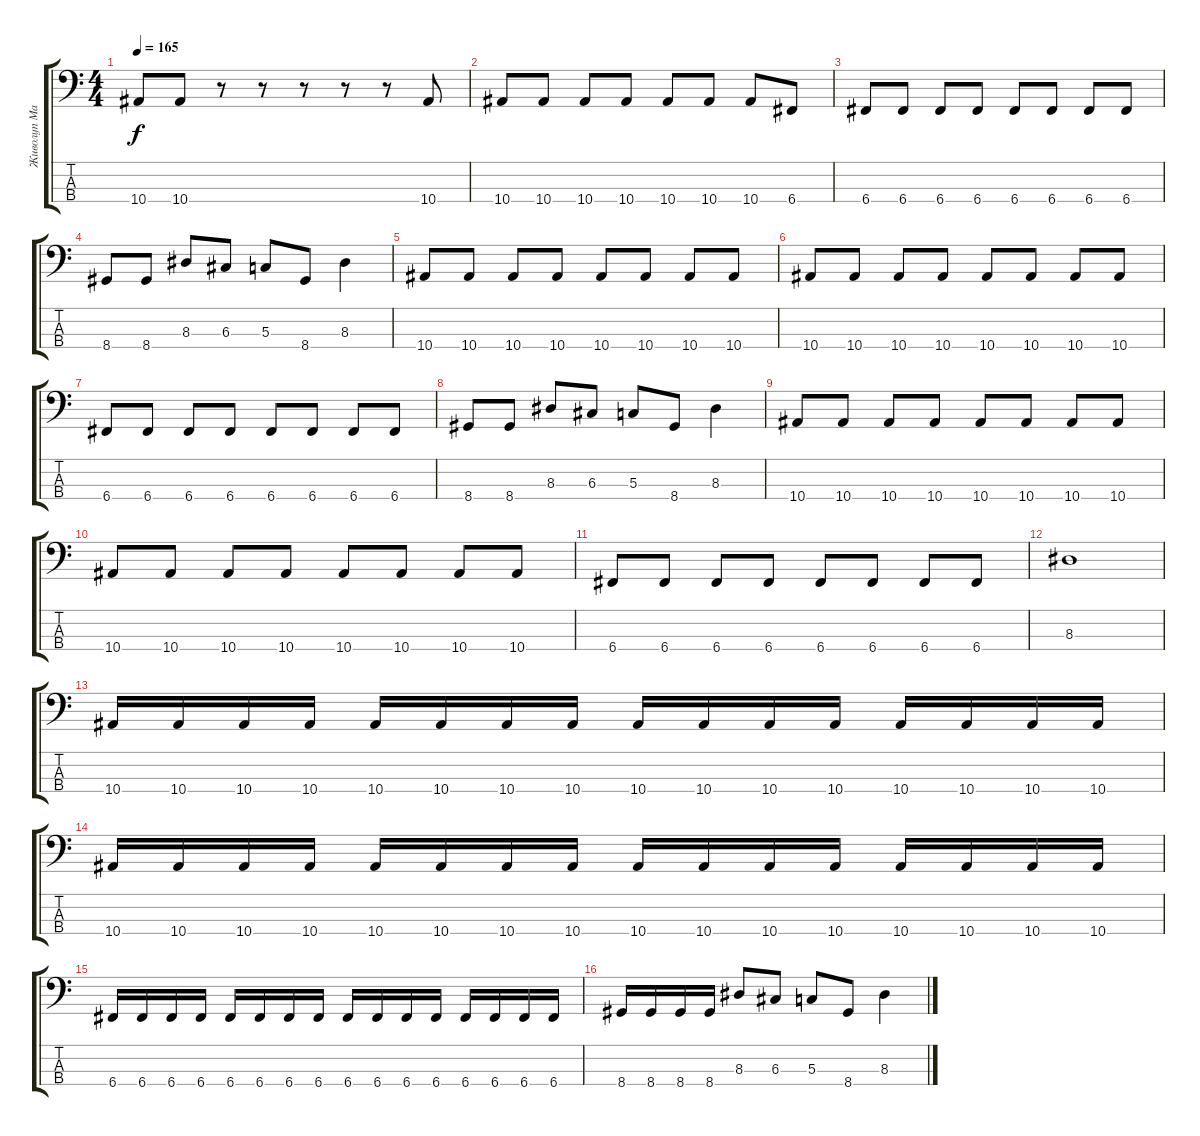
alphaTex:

\track ("Живолуп Максим" "Живолуп Ма") {instrument electricbassfinger}
\staff {score tabs}
\tuning (F2 C2 G1 C1) {hide}
\ts (4 4)
\tempo 165
\clef f4
\ks c
10.4.8{dy f} 10.4.8 r.8 r.8 r.8 r.8 r.8 10.4.8 |
10.4.8 10.4.8 10.4.8 10.4.8 10.4.8 10.4.8 10.4.8 6.4.8 |
6.4.8 6.4.8 6.4.8 6.4.8 6.4.8 6.4.8 6.4.8 6.4.8 |
8.4.8 8.4.8 8.3.8 6.3.8 5.3.8 8.4.8 8.3.4 |
10.4.8 10.4.8 10.4.8 10.4.8 10.4.8 10.4.8 10.4.8 10.4.8 |
10.4.8 10.4.8 10.4.8 10.4.8 10.4.8 10.4.8 10.4.8 10.4.8 |
6.4.8 6.4.8 6.4.8 6.4.8 6.4.8 6.4.8 6.4.8 6.4.8 |
8.4.8 8.4.8 8.3.8 6.3.8 5.3.8 8.4.8 8.3.4 |
10.4.8 10.4.8 10.4.8 10.4.8 10.4.8 10.4.8 10.4.8 10.4.8 |
10.4.8 10.4.8 10.4.8 10.4.8 10.4.8 10.4.8 10.4.8 10.4.8 |
6.4.8 6.4.8 6.4.8 6.4.8 6.4.8 6.4.8 6.4.8 6.4.8 |
8.3.1 |
10.4.16 10.4.16 10.4.16 10.4.16 10.4.16 10.4.16 10.4.16 10.4.16 10.4.16 10.4.16 10.4.16 10.4.16 10.4.16 10.4.16 10.4.16 10.4.16 |
10.4.16 10.4.16 10.4.16 10.4.16 10.4.16 10.4.16 10.4.16 10.4.16 10.4.16 10.4.16 10.4.16 10.4.16 10.4.16 10.4.16 10.4.16 10.4.16 |
6.4.16 6.4.16 6.4.16 6.4.16 6.4.16 6.4.16 6.4.16 6.4.16 6.4.16 6.4.16 6.4.16 6.4.16 6.4.16 6.4.16 6.4.16 6.4.16 |
8.4.16 8.4.16 8.4.16 8.4.16 8.3.8 6.3.8 5.3.8 8.4.8 8.3.4
